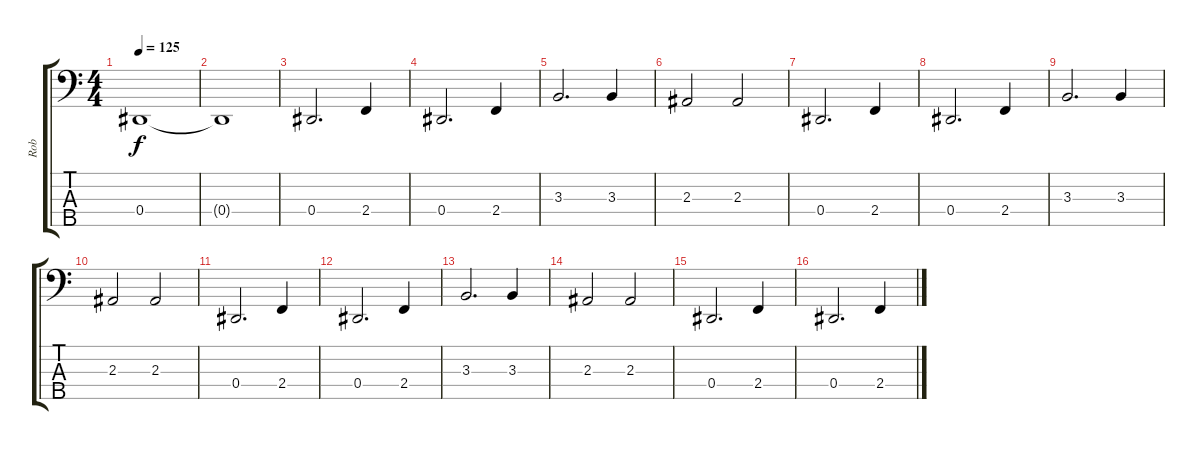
\track ("Rob" "Rob") {instrument electricbassfinger}
\staff {score tabs}
\tuning (Gb2 Db2 Ab1 Eb1 Bb0) {hide}
\ts (4 4)
\tempo 125
\clef f4
\ks c
0.4.1{dy f} |
0.4{t}.1 |
0.4.2{d} 2.4.4 |
0.4.2{d} 2.4.4 |
3.3.2{d} 3.3.4 |
2.3.2 2.3.2 |
0.4.2{d} 2.4.4 |
0.4.2{d} 2.4.4 |
3.3.2{d} 3.3.4 |
2.3.2 2.3.2 |
0.4.2{d} 2.4.4 |
0.4.2{d} 2.4.4 |
3.3.2{d} 3.3.4 |
2.3.2 2.3.2 |
0.4.2{d} 2.4.4 |
0.4.2{d} 2.4.4
